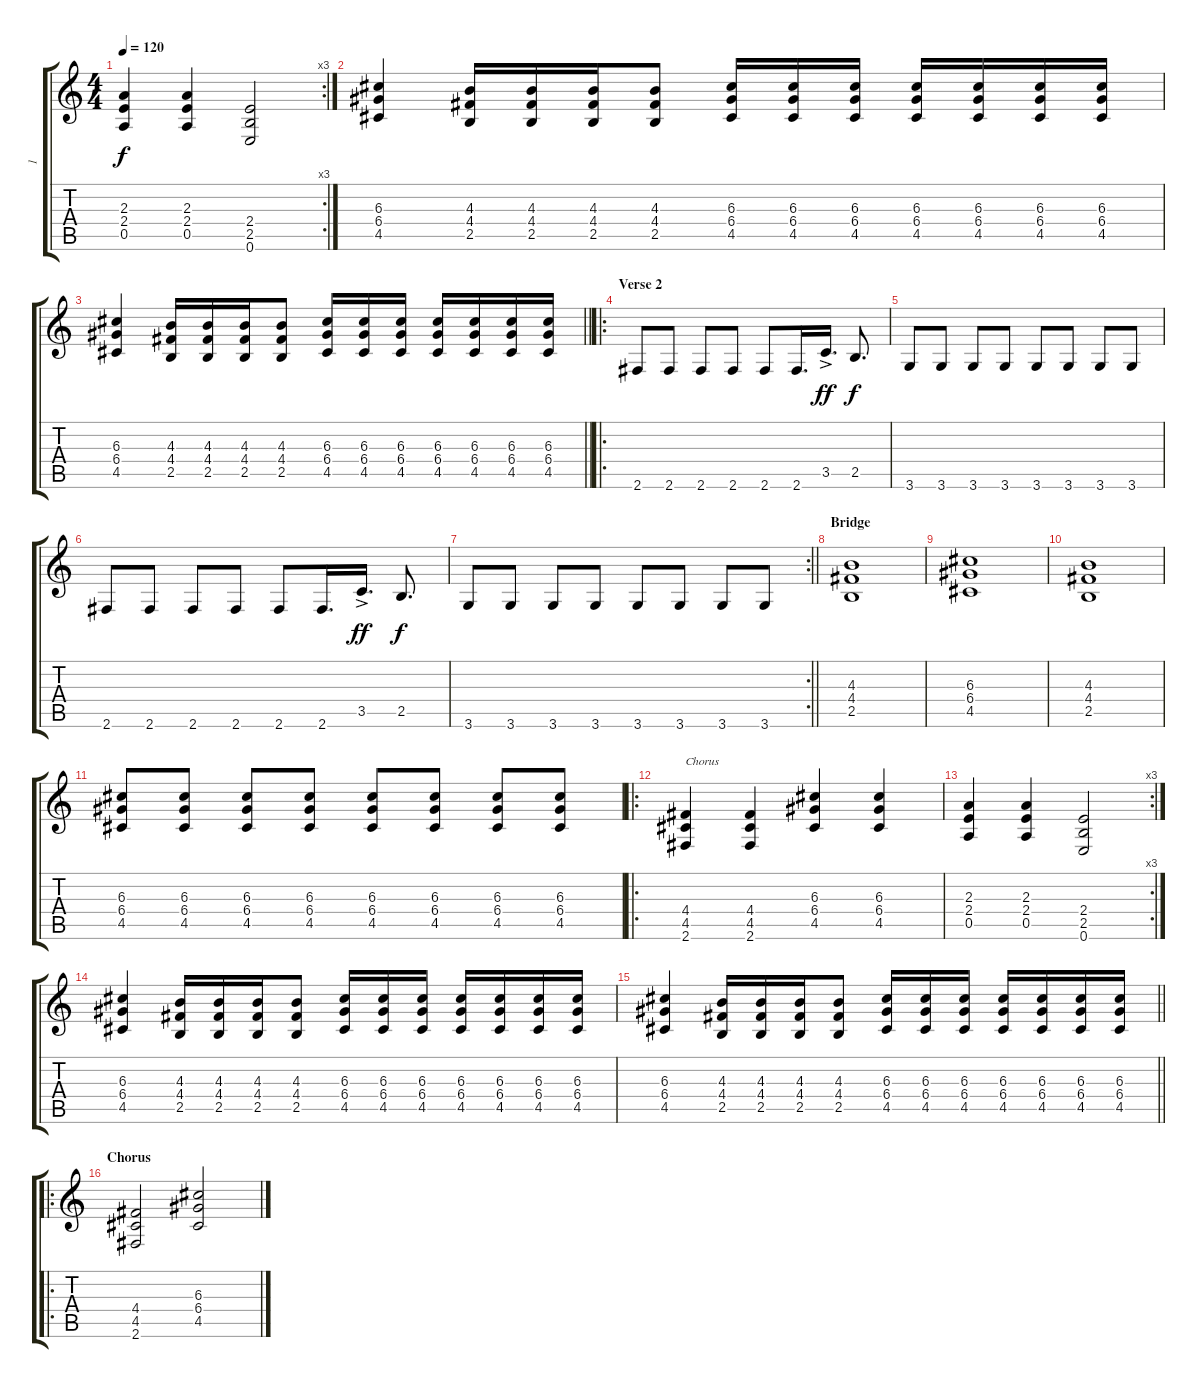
\track ("1" "1") {instrument distortionguitar}
\staff {score tabs}
\tuning (E4 B3 G3 D3 A2 E2) {hide}
\rc 3
\ts (4 4)
\tempo 120
\clef g2
\ks c
(2.3 2.4 0.5).4{dy f} (2.3 2.4 0.5).4 (2.4 2.5 0.6).2 |
(6.3 6.4 4.5).4 (4.3 4.4 2.5).16 (4.3 4.4 2.5).16 (4.3 4.4 2.5).16 (4.3 4.4 2.5).8 (6.3 6.4 4.5).16 (6.3 6.4 4.5).16 (6.3 6.4 4.5).16 (6.3 6.4 4.5).16 (6.3 6.4 4.5).16 (6.3 6.4 4.5).16 (6.3 6.4 4.5).16 |
\barLineRight lightlight
(6.3 6.4 4.5).4 (4.3 4.4 2.5).16 (4.3 4.4 2.5).16 (4.3 4.4 2.5).16 (4.3 4.4 2.5).8 (6.3 6.4 4.5).16 (6.3 6.4 4.5).16 (6.3 6.4 4.5).16 (6.3 6.4 4.5).16 (6.3 6.4 4.5).16 (6.3 6.4 4.5).16 (6.3 6.4 4.5).16 |
\ro
\section ("" "Verse 2")
2.6.8 2.6.8 2.6.8 2.6.8 2.6.8 2.6.16{d} 3.5{ac}.16{d dy ff} 2.5.8{d dy f} |
3.6.8 3.6.8 3.6.8 3.6.8 3.6.8 3.6.8 3.6.8 3.6.8 |
2.6.8 2.6.8 2.6.8 2.6.8 2.6.8 2.6.16{d} 3.5{ac}.16{d dy ff} 2.5.8{d dy f} |
\rc 2
\barLineRight lightlight
3.6.8 3.6.8 3.6.8 3.6.8 3.6.8 3.6.8 3.6.8 3.6.8 |
\section ("" "Bridge")
(4.3 4.4 2.5).1 |
(6.3 6.4 4.5).1 |
(4.3 4.4 2.5).1 |
(6.3 6.4 4.5).8 (6.3 6.4 4.5).8 (6.3 6.4 4.5).8 (6.3 6.4 4.5).8 (6.3 6.4 4.5).8 (6.3 6.4 4.5).8 (6.3 6.4 4.5).8 (6.3 6.4 4.5).8 |
\ro
(4.4 4.5 2.6).4{txt "Chorus"} (4.4 4.5 2.6).4 (6.3 6.4 4.5).4 (6.3 6.4 4.5).4 |
\rc 3
(2.3 2.4 0.5).4 (2.3 2.4 0.5).4 (2.4 2.5 0.6).2 |
(6.3 6.4 4.5).4 (4.3 4.4 2.5).16 (4.3 4.4 2.5).16 (4.3 4.4 2.5).16 (4.3 4.4 2.5).8 (6.3 6.4 4.5).16 (6.3 6.4 4.5).16 (6.3 6.4 4.5).16 (6.3 6.4 4.5).16 (6.3 6.4 4.5).16 (6.3 6.4 4.5).16 (6.3 6.4 4.5).16 |
\barLineRight lightlight
(6.3 6.4 4.5).4 (4.3 4.4 2.5).16 (4.3 4.4 2.5).16 (4.3 4.4 2.5).16 (4.3 4.4 2.5).8 (6.3 6.4 4.5).16 (6.3 6.4 4.5).16 (6.3 6.4 4.5).16 (6.3 6.4 4.5).16 (6.3 6.4 4.5).16 (6.3 6.4 4.5).16 (6.3 6.4 4.5).16 |
\ro
\section ("" "Chorus")
(4.4 4.5 2.6).2 (6.3 6.4 4.5).2
